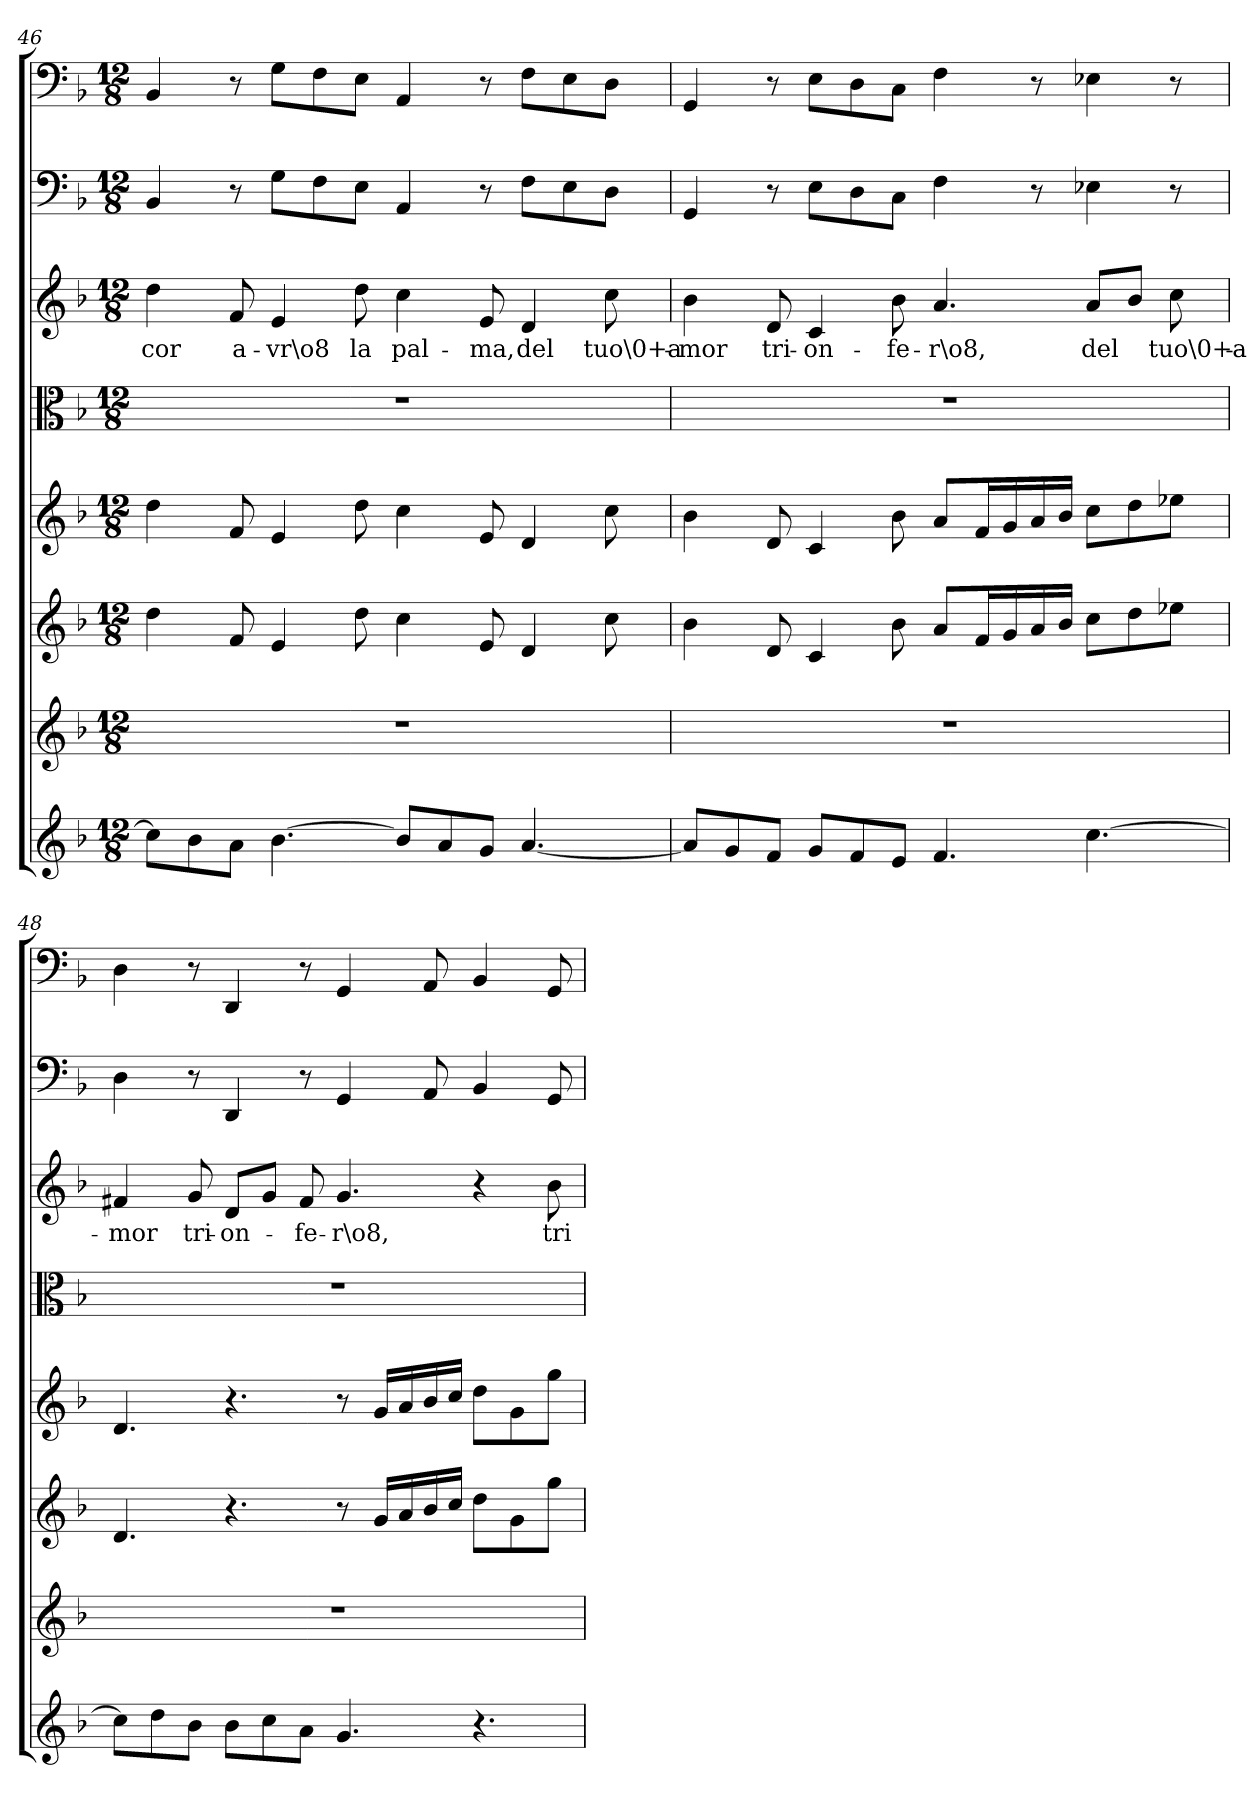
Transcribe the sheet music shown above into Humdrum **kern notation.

**kern	**kern	**kern	**kern	**kern	**kern	**text	**kern	**kern
*part8	*part7	*part6	*part5	*part4	*part3	*part3	*part2	*part1
*staff8	*staff7	*staff6	*staff5	*staff4	*staff3	*staff3	*staff2	*staff1
*clefG2	*clefG2	*clefG2	*clefG2	*clefC3	*clefG2	*	*clefF4	*clefF4
*k[b-]	*k[b-]	*k[b-]	*k[b-]	*k[b-]	*k[b-]	*	*k[b-]	*k[b-]
*d:	*d:	*d:	*d:	*d:	*d:	*	*d:	*d:
*M12/8	*M12/8	*M12/8	*M12/8	*M12/8	*M12/8	*	*M12/8	*M12/8
=46	=46	=46	=46	=46	=46	=46	=46	=46
8cc\L]	1.r	4dd\	4dd\	1.r	4dd\	cor	4BB-/	4BB-/
8b-\	.	.	.	.	.	.	.	.
8a\J	.	8f/	8f/	.	8f/	a-	8r	8r
[4.b-\	.	4e/	4e/	.	4e/	-vr\o8	8G\L	8G\L
.	.	.	.	.	.	.	8F\	8F\
.	.	8dd\	8dd\	.	8dd\	la	8E\J	8E\J
8b-/L]	.	4cc\	4cc\	.	4cc\	pal-	4AA/	4AA/
8a/	.	.	.	.	.	.	.	.
8g/J	.	8e/	8e/	.	8e/	-ma,	8r	8r
[4.a/	.	4d/	4d/	.	4d/	del	8F\L	8F\L
.	.	.	.	.	.	.	8E\	8E\
.	.	8cc\	8cc\	.	8cc\	tuo\0+a-	8D\J	8D\J
=47	=47	=47	=47	=47	=47	=47	=47	=47
8a/L]	1.r	4b-\	4b-\	1.r	4b-\	-mor	4GG/	4GG/
8g/	.	.	.	.	.	.	.	.
8f/J	.	8d/	8d/	.	8d/	tri-	8r	8r
8g/L	.	4c/	4c/	.	4c/	-on-	8E\L	8E\L
8f/	.	.	.	.	.	.	8D\	8D\
8e/J	.	8b-\	8b-\	.	8b-\	-fe-	8C\J	8C\J
4.f/	.	8a/L	8a/L	.	4.a/	-r\o8,	4F\	4F\
.	.	16f/L	16f/L	.	.	.	.	.
.	.	16g/	16g/	.	.	.	.	.
.	.	16a/	16a/	.	.	.	8r	8r
.	.	16b-/JJ	16b-/JJ	.	.	.	.	.
[4.cc\	.	8cc\L	8cc\L	.	8a/L	del	4E-X\	4E-X\
.	.	8dd\	8dd\	.	8b-/J	.	.	.
.	.	8ee-X\J	8ee-X\J	.	8cc\	tuo\0+a-	8r	8r
=48	=48	=48	=48	=48	=48	=48	=48	=48
8cc\L]	1.r	4.d/	4.d/	1.r	4f#X/	-mor	4D\	4D\
8dd\	.	.	.	.	.	.	.	.
8b-\J	.	.	.	.	8g/	tri-	8r	8r
8b-\L	.	4.r	4.r	.	8d/L	-on-	4DD/	4DD/
8cc\	.	.	.	.	8g/J	.	.	.
8a\J	.	.	.	.	8f#/	-fe-	8r	8r
4.g/	.	8r	8r	.	4.g/	-r\o8,	4GG/	4GG/
.	.	16g/LL	16g/LL	.	.	.	.	.
.	.	16a/	16a/	.	.	.	.	.
.	.	16b-/	16b-/	.	.	.	8AA/	8AA/
.	.	16cc/JJ	16cc/JJ	.	.	.	.	.
4.r	.	8dd\L	8dd\L	.	4r	.	4BB-/	4BB-/
.	.	8g\	8g\	.	.	.	.	.
.	.	8gg\J	8gg\J	.	8b-\	tri-	8GG/	8GG/
=	=	=	=	=	=	=	=	=
*-	*-	*-	*-	*-	*-	*-	*-	*-
